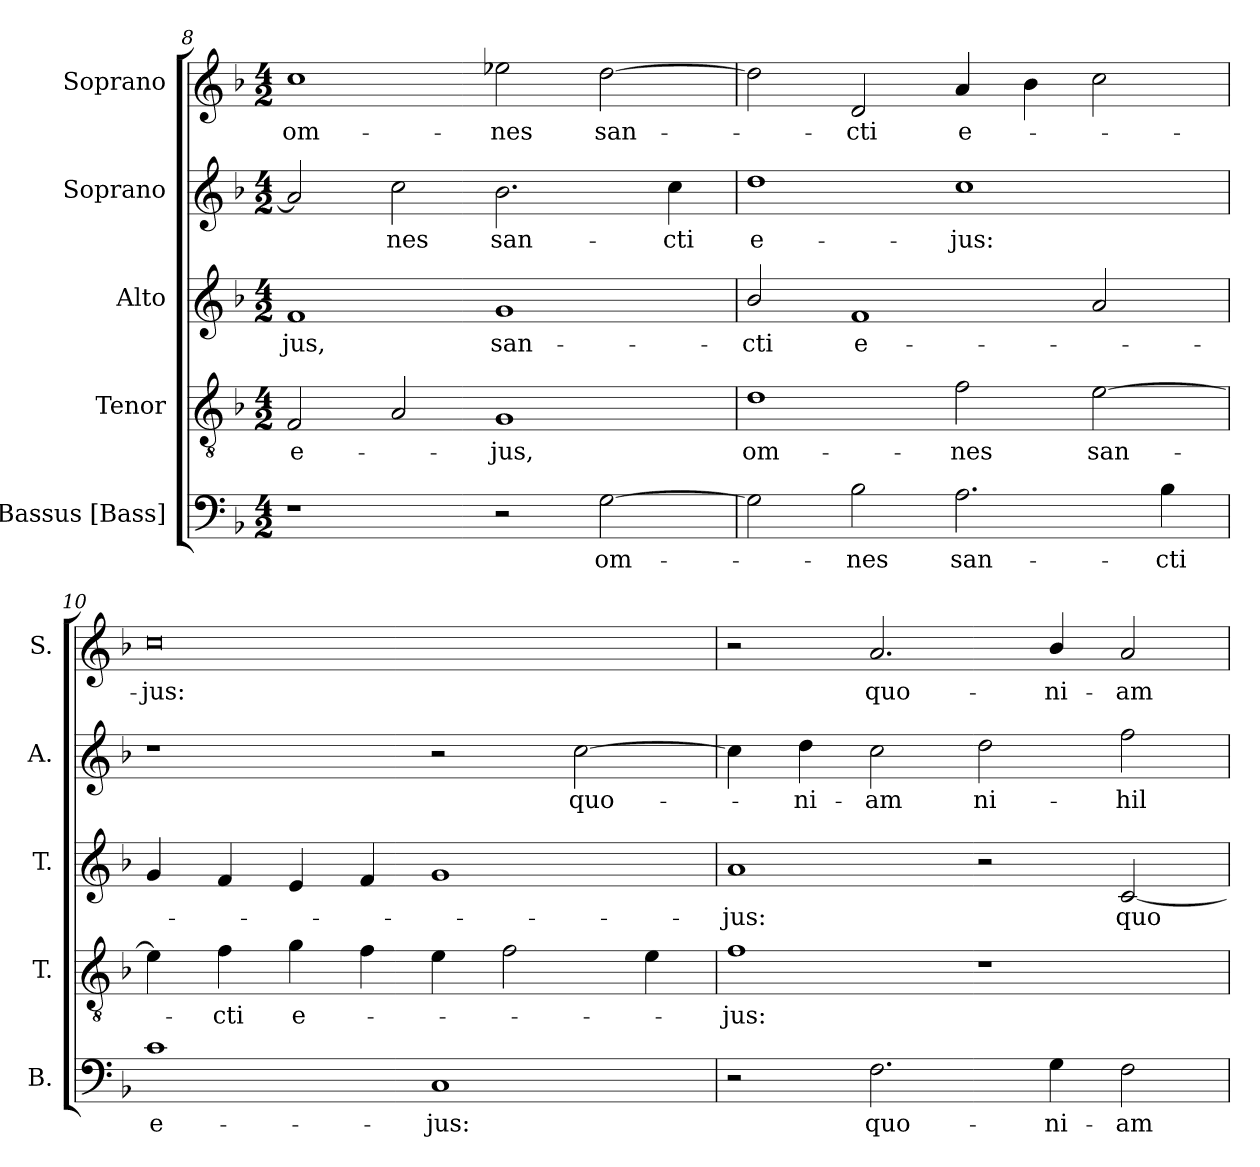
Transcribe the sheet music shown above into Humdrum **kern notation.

**kern	**text	**kern	**text	**kern	**text	**kern	**text	**kern	**text
*part5	*part5	*part4	*part4	*part3	*part3	*part2	*part2	*part1	*part1
*staff5	*staff5	*staff4	*staff4	*staff3	*staff3	*staff2	*staff2	*staff1	*staff1
*I"Bassus [Bass]	*	*I"Tenor	*	*I"Alto	*	*I"Soprano	*	*I"Soprano	*
*I'B.	*	*I'T.	*	*I'T.	*	*I'A.	*	*I'S.	*
*clefF4	*	*clefGv2	*	*clefG2	*	*clefG2	*	*clefG2	*
*	*	*ITrd7c12	*	*	*	*	*	*	*
*k[b-]	*	*k[b-]	*	*k[b-]	*	*k[b-]	*	*k[b-]	*
*F:	*	*F:	*	*F:	*	*F:	*	*F:	*
*M4/2	*	*M4/2	*	*M4/2	*	*M4/2	*	*M4/2	*
=8	=8	=8	=8	=8	=8	=8	=8	=8	=8
!	!	!	!LO:LY:b:color=#000000	!	!	!	!	!	!
!	!	!	!	!	!LO:LY:b:color=#000000	!	!	!	!
!	!	!	!	!	!	!	!	!	!LO:LY:b:color=#000000
1r	.	2FFi/	e-	1fi	-jus,	2ai/]	.	1cci	om-
!	!	!	!	!	!	!	!LO:LY:b:color=#000000	!	!
.	.	2AAi/	.	.	.	2cci\	-nes	.	.
!	!	!	!LO:LY:b:color=#000000	!	!	!	!	!	!
!	!	!	!	!	!LO:LY:b:color=#000000	!	!	!	!
!	!	!	!	!	!	!	!LO:LY:b:color=#000000	!	!
!	!	!	!	!	!	!	!	!	!LO:LY:b:color=#000000
2r	.	1GGi	-jus,	1gi	san-	2.b-i\	san-	2ee-Xi\	-nes
!	!LO:LY:b:color=#000000	!	!	!	!	!	!	!	!
!	!	!	!	!	!	!	!	!	!LO:LY:b:color=#000000
[2Gi\	om-	.	.	.	.	.	.	[2ddi\	san-
!	!	!	!	!	!	!	!LO:LY:b:color=#000000	!	!
.	.	.	.	.	.	4cci\	-cti	.	.
!!LO:LB:g=z
=9	=9	=9	=9	=9	=9	=9	=9	=9	=9
!	!	!	!LO:LY:b:color=#000000	!	!	!	!	!	!
!	!	!	!	!	!LO:LY:b:color=#000000	!	!	!	!
!	!	!	!	!	!	!	!LO:LY:b:color=#000000	!	!
2Gi\]	.	1Di	om-	2b-i/	-cti	1ddi	e-	2ddi\]	.
!	!LO:LY:b:color=#000000	!	!	!	!	!	!	!	!
!	!	!	!	!	!LO:LY:b:color=#000000	!	!	!	!
!	!	!	!	!	!	!	!	!	!LO:LY:b:color=#000000
2B-i\	-nes	.	.	1fi	e-	.	.	2di/	-cti
!	!LO:LY:b:color=#000000	!	!	!	!	!	!	!	!
!	!	!	!LO:LY:b:color=#000000	!	!	!	!	!	!
!	!	!	!	!	!	!	!LO:LY:b:color=#000000	!	!
!	!	!	!	!	!	!	!	!	!LO:LY:b:color=#000000
2.Ai\	san-	2Fi\	-nes	.	.	1cci	-jus:	4ai/	e-
.	.	.	.	.	.	.	.	4b-i\	.
!	!	!	!LO:LY:b:color=#000000	!	!	!	!	!	!
.	.	[2Ei\	san-	2ai/	.	.	.	2cci\	.
!	!LO:LY:b:color=#000000	!	!	!	!	!	!	!	!
4B-i\	-cti	.	.	.	.	.	.	.	.
=10	=10	=10	=10	=10	=10	=10	=10	=10	=10
!	!LO:LY:b:color=#000000	!	!	!	!	!	!	!	!
!	!	!	!	!	!	!	!	!	!LO:LY:b:color=#000000
1ci	e-	4Ei\]	.	4gi/	.	1r	.	0cci	-jus:
!	!	!	!LO:LY:b:color=#000000	!	!	!	!	!	!
.	.	4Fi\	-cti	4fi/	.	.	.	.	.
!	!	!	!LO:LY:b:color=#000000	!	!	!	!	!	!
.	.	4Gi\	e-	4ei/	.	.	.	.	.
.	.	4Fi\	.	4fi/	.	.	.	.	.
!	!LO:LY:b:color=#000000	!	!	!	!	!	!	!	!
1Ci	-jus:	4Ei\	.	1gi	.	2r	.	.	.
.	.	2Fi\	.	.	.	.	.	.	.
!	!	!	!	!	!	!	!LO:LY:b:color=#000000	!	!
.	.	.	.	.	.	[2cci\	quo-	.	.
.	.	4Ei\	.	.	.	.	.	.	.
=11	=11	=11	=11	=11	=11	=11	=11	=11	=11
!	!	!	!LO:LY:b:color=#000000	!	!	!	!	!	!
!	!	!	!	!	!LO:LY:b:color=#000000	!	!	!	!
2r	.	1Fi	-jus:	1ai	-jus:	4cci\]	.	2r	.
!	!	!	!	!	!	!	!LO:LY:b:color=#000000	!	!
.	.	.	.	.	.	4ddi\	-ni-	.	.
!	!LO:LY:b:color=#000000	!	!	!	!	!	!	!	!
!	!	!	!	!	!	!	!LO:LY:b:color=#000000	!	!
!	!	!	!	!	!	!	!	!	!LO:LY:b:color=#000000
2.Fi\	quo-	.	.	.	.	2cci\	-am	2.ai/	quo-
!	!	!	!	!	!	!	!LO:LY:b:color=#000000	!	!
.	.	1r	.	2r	.	2ddi\	ni-	.	.
!	!LO:LY:b:color=#000000	!	!	!	!	!	!	!	!
!	!	!	!	!	!	!	!	!	!LO:LY:b:color=#000000
4Gi\	-ni-	.	.	.	.	.	.	4b-i/	-ni-
!	!LO:LY:b:color=#000000	!	!	!	!	!	!	!	!
!	!	!	!	!	!LO:LY:b:color=#000000	!	!	!	!
!	!	!	!	!	!	!	!LO:LY:b:color=#000000	!	!
!	!	!	!	!	!	!	!	!	!LO:LY:b:color=#000000
2Fi\	-am	.	.	[2ci/	quo-	2ffi\	-hil	2ai/	-am
=	=	=	=	=	=	=	=	=	=
*-	*-	*-	*-	*-	*-	*-	*-	*-	*-
